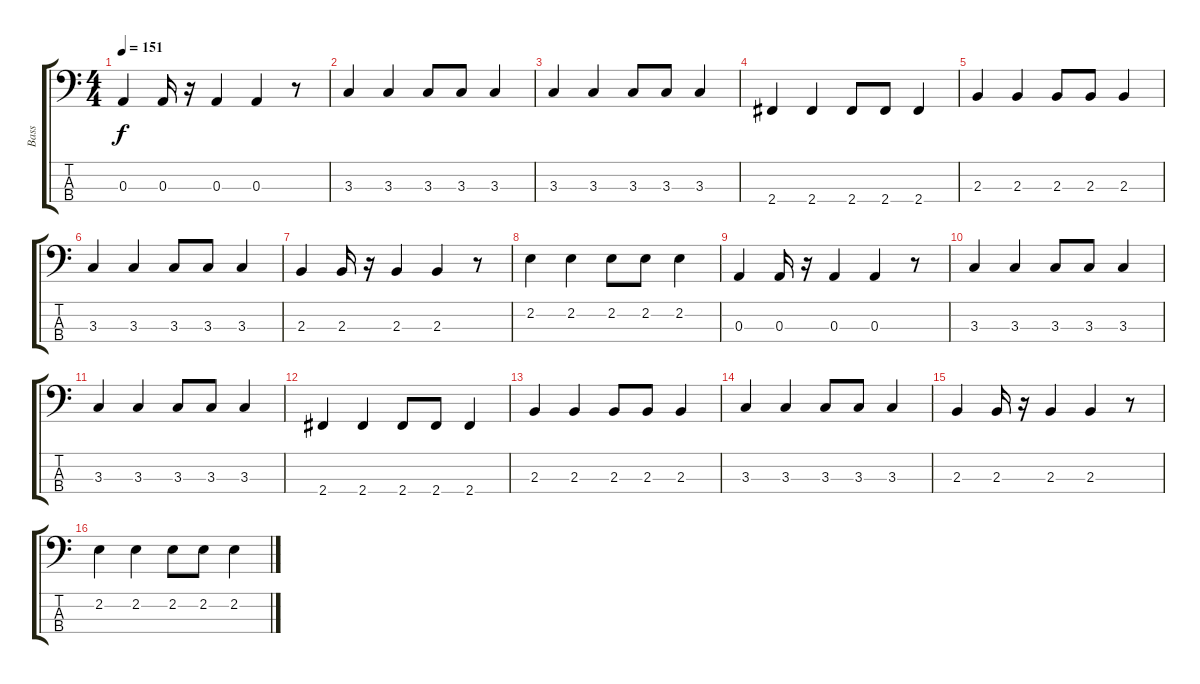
\track ("Bass" "Bass") {instrument electricbasspick}
\staff {score tabs}
\tuning (G2 D2 A1 E1) {hide}
\ts (4 4)
\tempo 151
\clef f4
\ks c
0.3.4{dy f} 0.3.16 r.16 0.3.4 0.3.4 r.8 |
3.3.4 3.3.4 3.3.8 3.3.8 3.3.4 |
3.3.4 3.3.4 3.3.8 3.3.8 3.3.4 |
2.4.4 2.4.4 2.4.8 2.4.8 2.4.4 |
2.3.4 2.3.4 2.3.8 2.3.8 2.3.4 |
3.3.4 3.3.4 3.3.8 3.3.8 3.3.4 |
2.3.4 2.3.16 r.16 2.3.4 2.3.4 r.8 |
2.2.4 2.2.4 2.2.8 2.2.8 2.2.4 |
0.3.4 0.3.16 r.16 0.3.4 0.3.4 r.8 |
3.3.4 3.3.4 3.3.8 3.3.8 3.3.4 |
3.3.4 3.3.4 3.3.8 3.3.8 3.3.4 |
2.4.4 2.4.4 2.4.8 2.4.8 2.4.4 |
2.3.4 2.3.4 2.3.8 2.3.8 2.3.4 |
3.3.4 3.3.4 3.3.8 3.3.8 3.3.4 |
2.3.4 2.3.16 r.16 2.3.4 2.3.4 r.8 |
2.2.4 2.2.4 2.2.8 2.2.8 2.2.4
